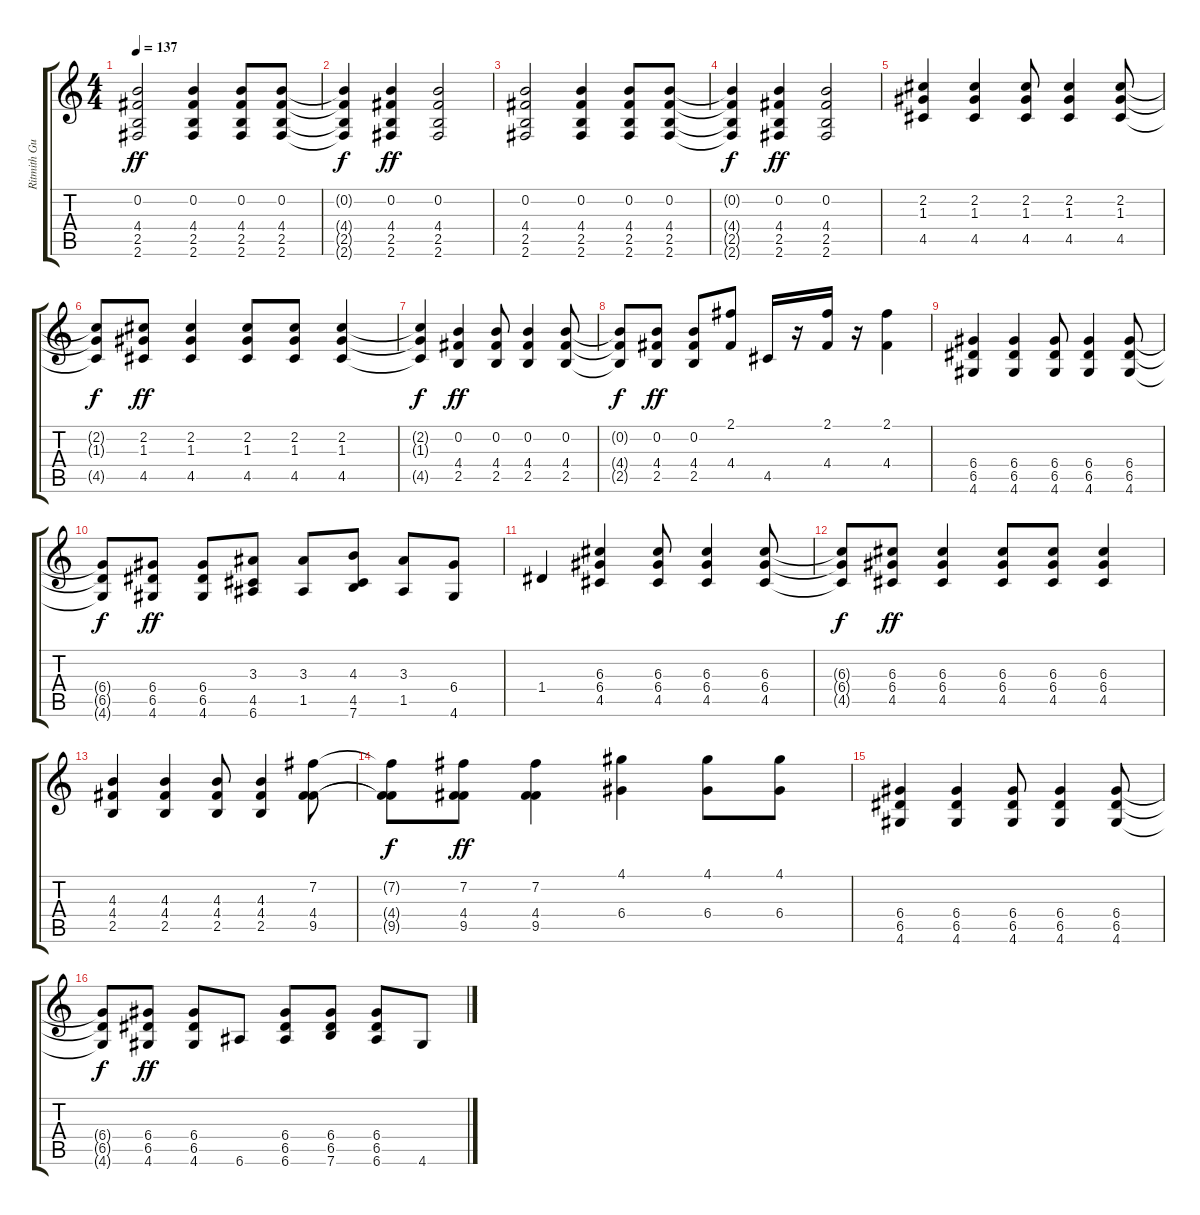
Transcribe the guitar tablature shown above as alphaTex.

\track ("Ritmith Guitar !!" "Ritmith Gu") {instrument overdrivenguitar}
\staff {score tabs}
\tuning (E4 B3 G3 D3 A2 E2) {hide}
\ts (4 4)
\tempo 137
\clef g2
\ks c
(0.2 4.4 2.5 2.6).2{dy ff} (0.2 4.4 2.5 2.6).4 (0.2 4.4 2.5 2.6).8 (0.2 4.4 2.5 2.6).8 |
(0.2{t} 4.4{t} 2.5{t} 2.6{t}).4{dy f} (0.2 4.4 2.5 2.6).4{dy ff} (0.2 4.4 2.5 2.6).2 |
(0.2 4.4 2.5 2.6).2 (0.2 4.4 2.5 2.6).4 (0.2 4.4 2.5 2.6).8 (0.2 4.4 2.5 2.6).8 |
(0.2{t} 4.4{t} 2.5{t} 2.6{t}).4{dy f} (0.2 4.4 2.5 2.6).4{dy ff} (0.2 4.4 2.5 2.6).2 |
(2.2 1.3 4.5).4 (2.2 1.3 4.5).4 (2.2 1.3 4.5).8 (2.2 1.3 4.5).4 (2.2 1.3 4.5).8 |
(2.2{t} 1.3{t} 4.5{t}).8{dy f} (2.2 1.3 4.5).8{dy ff} (2.2 1.3 4.5).4 (2.2 1.3 4.5).8 (2.2 1.3 4.5).8 (2.2 1.3 4.5).4 |
(2.2{t} 1.3{t} 4.5{t}).4{dy f} (0.2 4.4 2.5).4{dy ff} (0.2 4.4 2.5).8 (0.2 4.4 2.5).4 (0.2 4.4 2.5).8 |
(0.2{t} 4.4{t} 2.5{t}).8{dy f} (0.2 4.4 2.5).8{dy ff} (0.2 4.4 2.5).8 (2.1 4.4).8 4.5.16 r.16 (2.1 4.4).16 r.16 (2.1 4.4).4 |
(6.4 6.5 4.6).4 (6.4 6.5 4.6).4 (6.4 6.5 4.6).8 (6.4 6.5 4.6).4 (6.4 6.5 4.6).8 |
(6.4{t} 6.5{t} 4.6{t}).8{dy f} (6.4 6.5 4.6).8{dy ff} (6.4 6.5 4.6).8 (3.3 4.5 6.6).8 (3.3 1.5).8 (4.3 4.5 7.6).8 (3.3 1.5).8 (6.4 4.6).8 |
1.4.4 (6.3 6.4 4.5).4 (6.3 6.4 4.5).8 (6.3 6.4 4.5).4 (6.3 6.4 4.5).8 |
(6.3{t} 6.4{t} 4.5{t}).8{dy f} (6.3 6.4 4.5).8{dy ff} (6.3 6.4 4.5).4 (6.3 6.4 4.5).8 (6.3 6.4 4.5).8 (6.3 6.4 4.5).4 |
(4.3 4.4 2.5).4 (4.3 4.4 2.5).4 (4.3 4.4 2.5).8 (4.3 4.4 2.5).4 (7.2 4.4 9.5).8 |
(7.2{t} 4.4{t} 9.5{t}).8{dy f} (7.2 4.4 9.5).8{dy ff} (7.2 4.4 9.5).4 (4.1 6.4).4 (4.1 6.4).8 (4.1 6.4).8 |
(6.4 6.5 4.6).4 (6.4 6.5 4.6).4 (6.4 6.5 4.6).8 (6.4 6.5 4.6).4 (6.4 6.5 4.6).8 |
(6.4{t} 6.5{t} 4.6{t}).8{dy f} (6.4 6.5 4.6).8{dy ff} (6.4 6.5 4.6).8 6.6.8 (6.4 6.5 6.6).8 (6.4 6.5 7.6).8 (6.4 6.5 6.6).8 4.6.8
